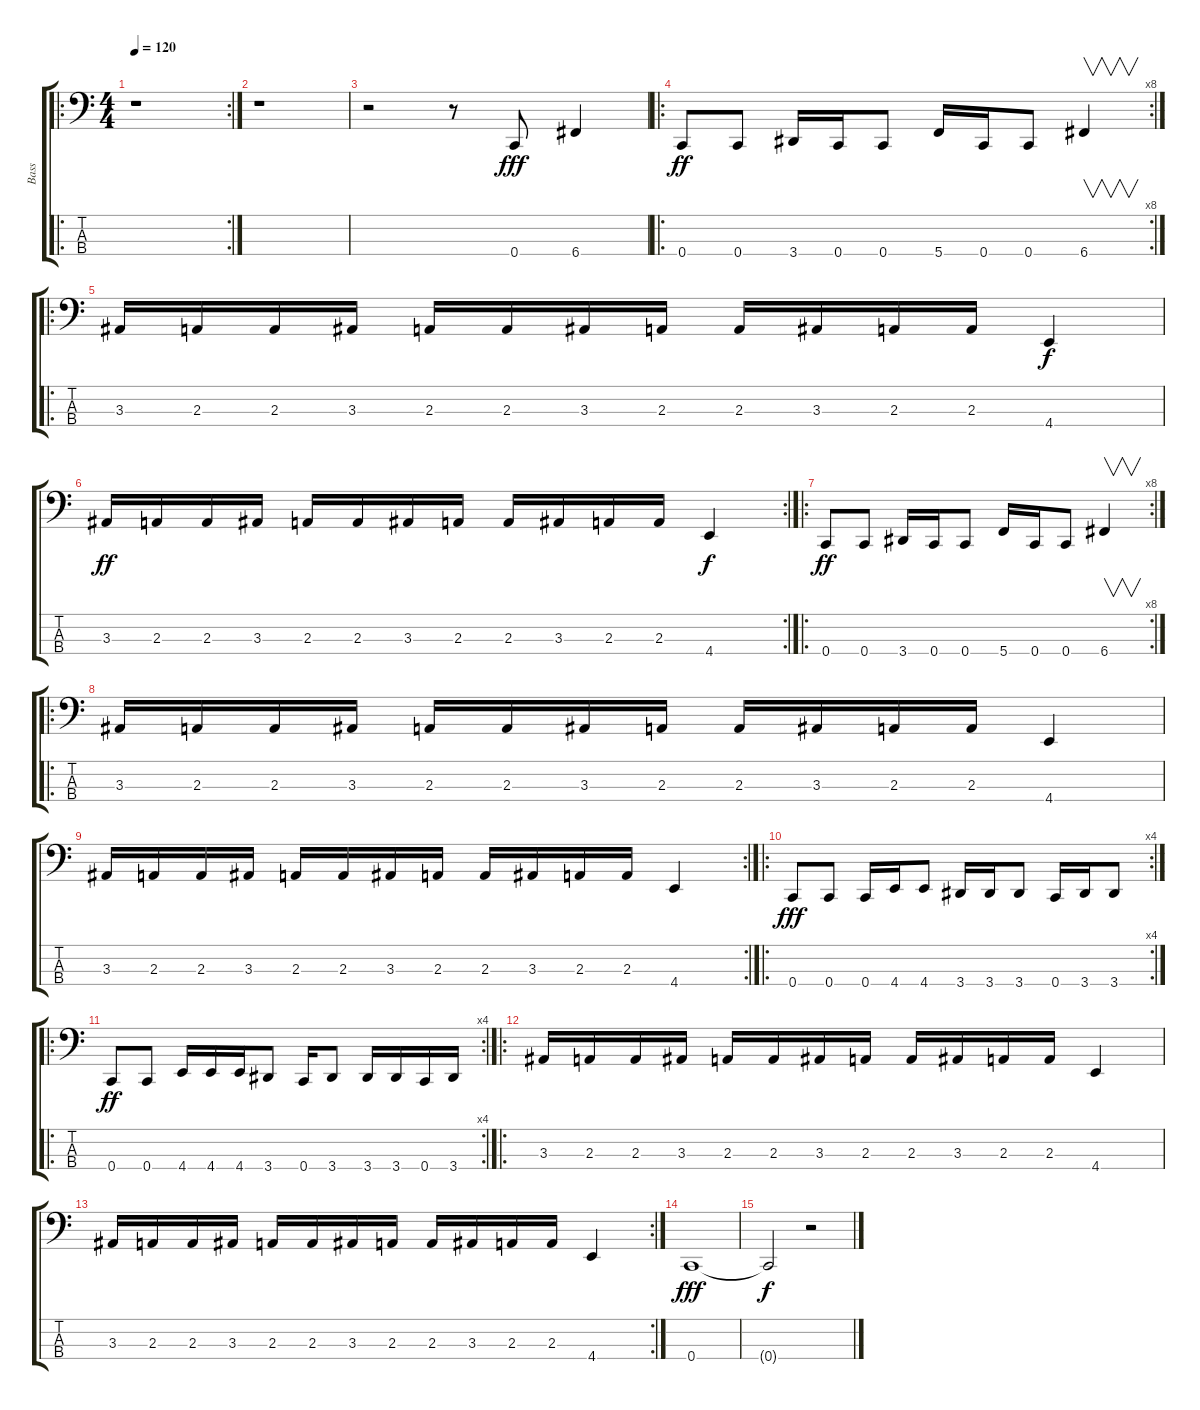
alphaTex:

\track ("Bass" "Bass") {instrument electricbassfinger}
\staff {score tabs}
\tuning (F2 C2 G1 C1) {hide}
\ro
\rc 2
\ts (4 4)
\tempo 120
\clef f4
\ks c
r.1{dy fff instrument electricbassfinger} |
r.1 |
r.2 r.8 0.4.8 6.4.4 |
\ro
\rc 8
0.4.8{dy ff} 0.4.8 3.4.16 0.4.16 0.4.8 5.4.16 0.4.16 0.4.8 6.4.4{v} |
\ro
3.3.16 2.3.16 2.3.16 3.3.16 2.3.16 2.3.16 3.3.16 2.3.16 2.3.16 3.3.16 2.3.16 2.3.16 4.4.4{dy f} |
\rc 2
3.3.16{dy ff} 2.3.16 2.3.16 3.3.16 2.3.16 2.3.16 3.3.16 2.3.16 2.3.16 3.3.16 2.3.16 2.3.16 4.4.4{dy f} |
\ro
\rc 8
0.4.8{dy ff} 0.4.8 3.4.16 0.4.16 0.4.8 5.4.16 0.4.16 0.4.8 6.4.4{v} |
\ro
3.3.16 2.3.16 2.3.16 3.3.16 2.3.16 2.3.16 3.3.16 2.3.16 2.3.16 3.3.16 2.3.16 2.3.16 4.4.4 |
\rc 2
3.3.16 2.3.16 2.3.16 3.3.16 2.3.16 2.3.16 3.3.16 2.3.16 2.3.16 3.3.16 2.3.16 2.3.16 4.4.4 |
\ro
\rc 4
0.4.8{dy fff} 0.4.8 0.4.16 4.4.16 4.4.8 3.4.16 3.4.16 3.4.8 0.4.16 3.4.16 3.4.8 |
\ro
\rc 4
0.4.8{dy ff} 0.4.8 4.4.16 4.4.16 4.4.16 3.4.8 0.4.16 3.4.8 3.4.16 3.4.16 0.4.16 3.4.16 |
\ro
3.3.16 2.3.16 2.3.16 3.3.16 2.3.16 2.3.16 3.3.16 2.3.16 2.3.16 3.3.16 2.3.16 2.3.16 4.4.4 |
\rc 2
3.3.16 2.3.16 2.3.16 3.3.16 2.3.16 2.3.16 3.3.16 2.3.16 2.3.16 3.3.16 2.3.16 2.3.16 4.4.4 |
0.4.1{dy fff} |
0.4{t}.2{dy f} r.2
